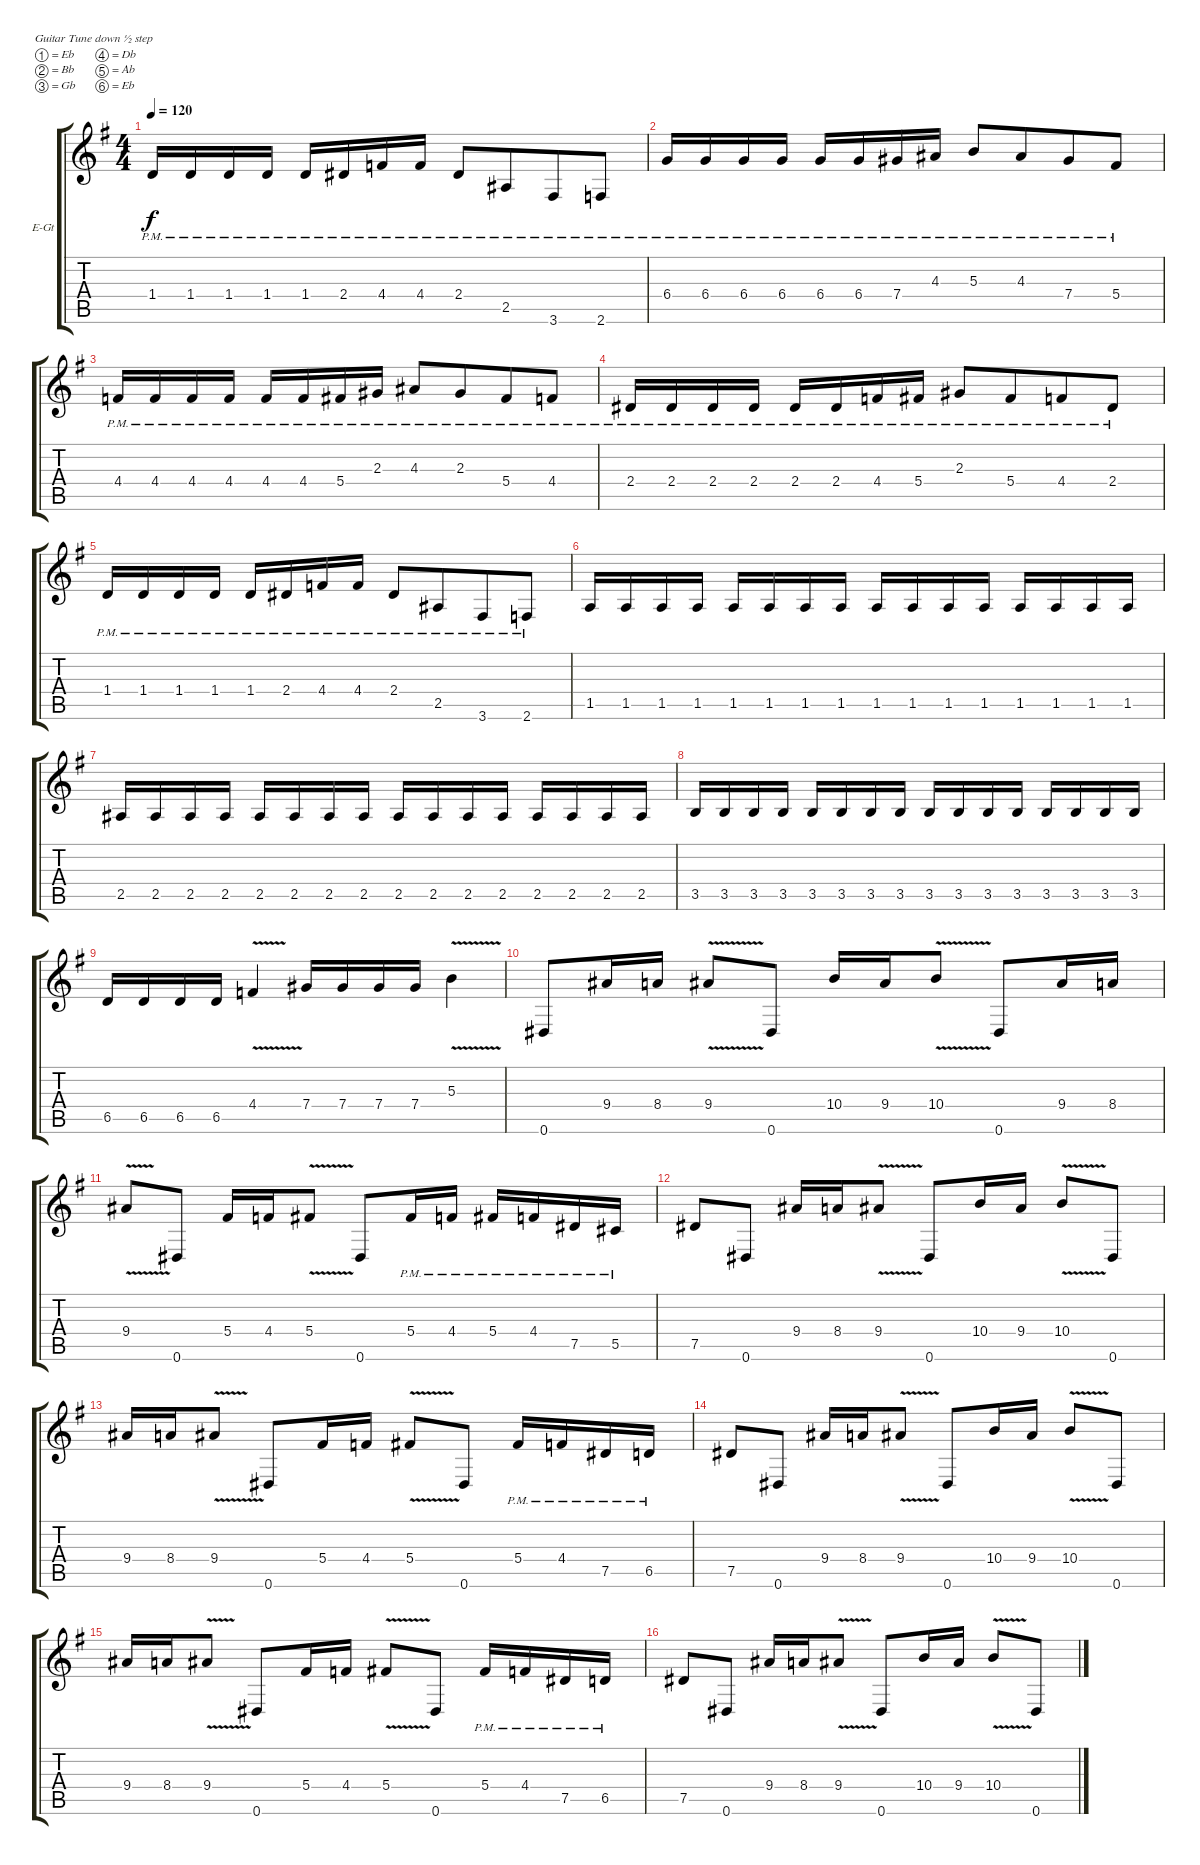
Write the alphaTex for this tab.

\bracketExtendMode groupsimilarinstruments
\firstSystemTrackNameOrientation horizontal
\otherSystemsTrackNameOrientation horizontal
\track ("Guitar - Yngwie J. Malmsteen" "E-Gt") {instrument overdrivenguitar}
\staff {score tabs}
\tuning (Eb4 Bb3 Gb3 Db3 Ab2 Eb2)
\ts (4 4)
\tempo 120
\clef g2
\ks eminor
1.4{pm}.16{dy f} 1.4{pm}.16 1.4{pm}.16 1.4{pm}.16 1.4{pm}.16 2.4{pm}.16 4.4{pm}.16 4.4{pm}.16 2.4{pm}.8 2.5{pm}.8{beam merge} 3.6{pm}.8 2.6{pm}.8 |
6.4{pm}.16 6.4{pm}.16 6.4{pm}.16 6.4{pm}.16 6.4{pm}.16 6.4{pm}.16 7.4{pm}.16 4.3{pm}.16 5.3{pm}.8 4.3{pm}.8{beam merge} 7.4{pm}.8 5.4{pm}.8 |
4.4{pm}.16 4.4{pm}.16 4.4{pm}.16 4.4{pm}.16 4.4{pm}.16 4.4{pm}.16 5.4{pm}.16 2.3{pm}.16 4.3{pm}.8 2.3{pm}.8{beam merge} 5.4{pm}.8 4.4{pm}.8 |
2.4{pm}.16 2.4{pm}.16 2.4{pm}.16 2.4{pm}.16 2.4{pm}.16 2.4{pm}.16 4.4{pm}.16 5.4{pm}.16 2.3{pm}.8 5.4{pm}.8{beam merge} 4.4{pm}.8 2.4{pm}.8 |
1.4{pm}.16 1.4{pm}.16 1.4{pm}.16 1.4{pm}.16 1.4{pm}.16 2.4{pm}.16 4.4{pm}.16 4.4{pm}.16 2.4{pm}.8 2.5{pm}.8{beam merge} 3.6{pm}.8 2.6{pm}.8 |
1.5.16 1.5.16 1.5.16 1.5.16 1.5.16 1.5.16 1.5.16 1.5.16 1.5.16 1.5.16 1.5.16 1.5.16 1.5.16 1.5.16 1.5.16 1.5.16 |
2.5.16 2.5.16 2.5.16 2.5.16 2.5.16 2.5.16 2.5.16 2.5.16 2.5.16 2.5.16 2.5.16 2.5.16 2.5.16 2.5.16 2.5.16 2.5.16 |
3.5.16 3.5.16 3.5.16 3.5.16 3.5.16 3.5.16 3.5.16 3.5.16 3.5.16 3.5.16 3.5.16 3.5.16 3.5.16 3.5.16 3.5.16 3.5.16 |
6.5.16 6.5.16 6.5.16 6.5.16 4.4{v}.4 7.4.16 7.4.16 7.4.16 7.4.16 5.3{v}.4 |
0.6.8 9.4.16 8.4.16 9.4{v}.8 0.6.8 10.4.16 9.4.16 10.4{v}.8 0.6.8 9.4.16 8.4.16 |
9.4{v}.8 0.6.8 5.4.16 4.4.16 5.4{v}.8 0.6.8 5.4{pm}.16 4.4{pm}.16 5.4{pm}.16 4.4{pm}.16 7.5{pm}.16 5.5{pm}.16 |
7.5.8 0.6.8 9.4.16 8.4.16 9.4{v}.8 0.6.8 10.4.16 9.4.16 10.4{v}.8 0.6.8 |
9.4.16 8.4.16 9.4{v}.8 0.6.8 5.4.16 4.4.16 5.4{v}.8 0.6.8 5.4{pm}.16 4.4{pm}.16 7.5{pm}.16 6.5{pm}.16 |
7.5.8 0.6.8 9.4.16 8.4.16 9.4{v}.8 0.6.8 10.4.16 9.4.16 10.4{v}.8 0.6.8 |
9.4.16 8.4.16 9.4{v}.8 0.6.8 5.4.16 4.4.16 5.4{v}.8 0.6.8 5.4{pm}.16 4.4{pm}.16 7.5{pm}.16 6.5{pm}.16 |
7.5.8 0.6.8 9.4.16 8.4.16 9.4{v}.8 0.6.8 10.4.16 9.4.16 10.4{v}.8 0.6.8
